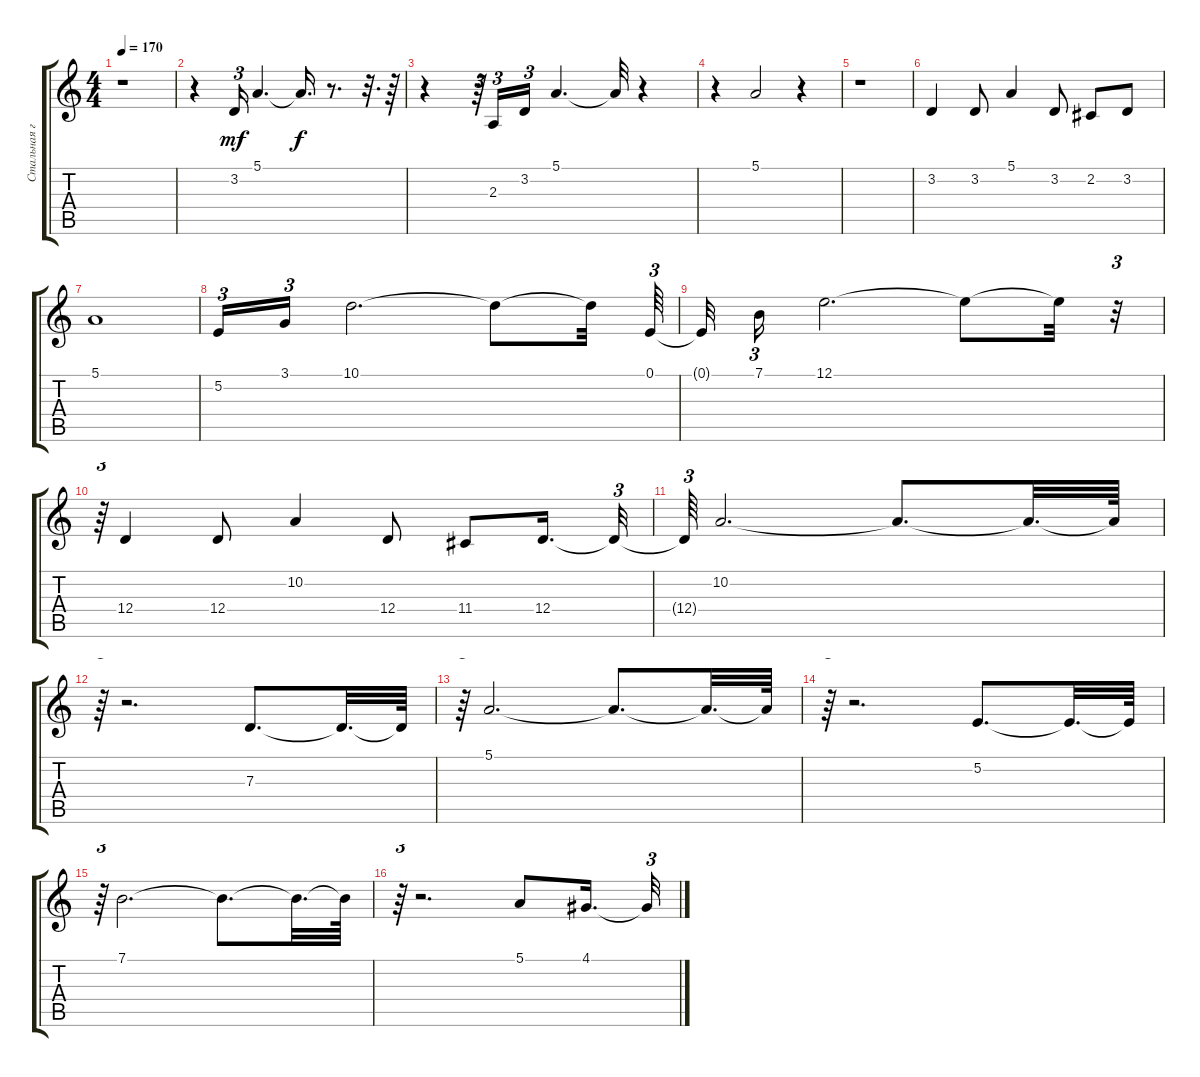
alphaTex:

\track ("Стальная гитара" "Стальная г") {instrument koto}
\staff {score tabs}
\tuning (E4 B3 G3 D3 A2 E2) {hide}
\ts (4 4)
\tempo 170
\clef g2
\ks c
r.1{dy f} |
r.4 3.2.16{tu (3 2) dy mf} 5.1.4{d} 5.1{t}.16{d dy f} r.8{d} r.32{d} r.64 |
r.4 r.64{tu (3 2)} 2.3.16{tu (3 2)} 3.2.16{tu (3 2)} 5.1.4{d} 5.1{t}.32 r.4 |
r.4 5.1.2 r.4 |
r.1 |
3.2.4 3.2.8 5.1.4 3.2.8 2.2.8 3.2.8 |
5.1.1 |
5.2.16{tu (3 2) volume 8 instrument vibraphone} 3.1.16{tu (3 2)} 10.1.2{d} 10.1{t}.8 10.1{t}.32 0.1.64{tu (3 2)} |
0.1{t}.32 7.1.16{tu (3 2)} 12.1.2{d} 12.1{t}.8 12.1{t}.32 r.32{tu (3 2)} |
r.64{tu (3 2)} 12.4.4{instrument koto} 12.4.8 10.2.4 12.4.8 11.4.8 12.4.16{d} 12.4{t}.32{tu (3 2)} |
12.4{t}.64{tu (3 2)} 10.2.2{d} 10.2{t}.8{d} 10.2{t}.32{d} 10.2{t}.64 |
r.64{tu (3 2)} r.2{d} 7.3.8{d volume 10 instrument synthbrass1} 7.3{t}.32{d} 7.3{t}.64 |
r.64{tu (3 2)} 5.1.2{d} 5.1{t}.8{d} 5.1{t}.32{d} 5.1{t}.64 |
r.64{tu (3 2)} r.2{d} 5.2.8{d} 5.2{t}.32{d} 5.2{t}.64 |
r.64{tu (3 2)} 7.1.2{d} 7.1{t}.8{d} 7.1{t}.32{d} 7.1{t}.64 |
r.64{tu (3 2)} r.2{d} 5.1.8 4.1.16{d} 4.1{t}.32{tu (3 2)}
